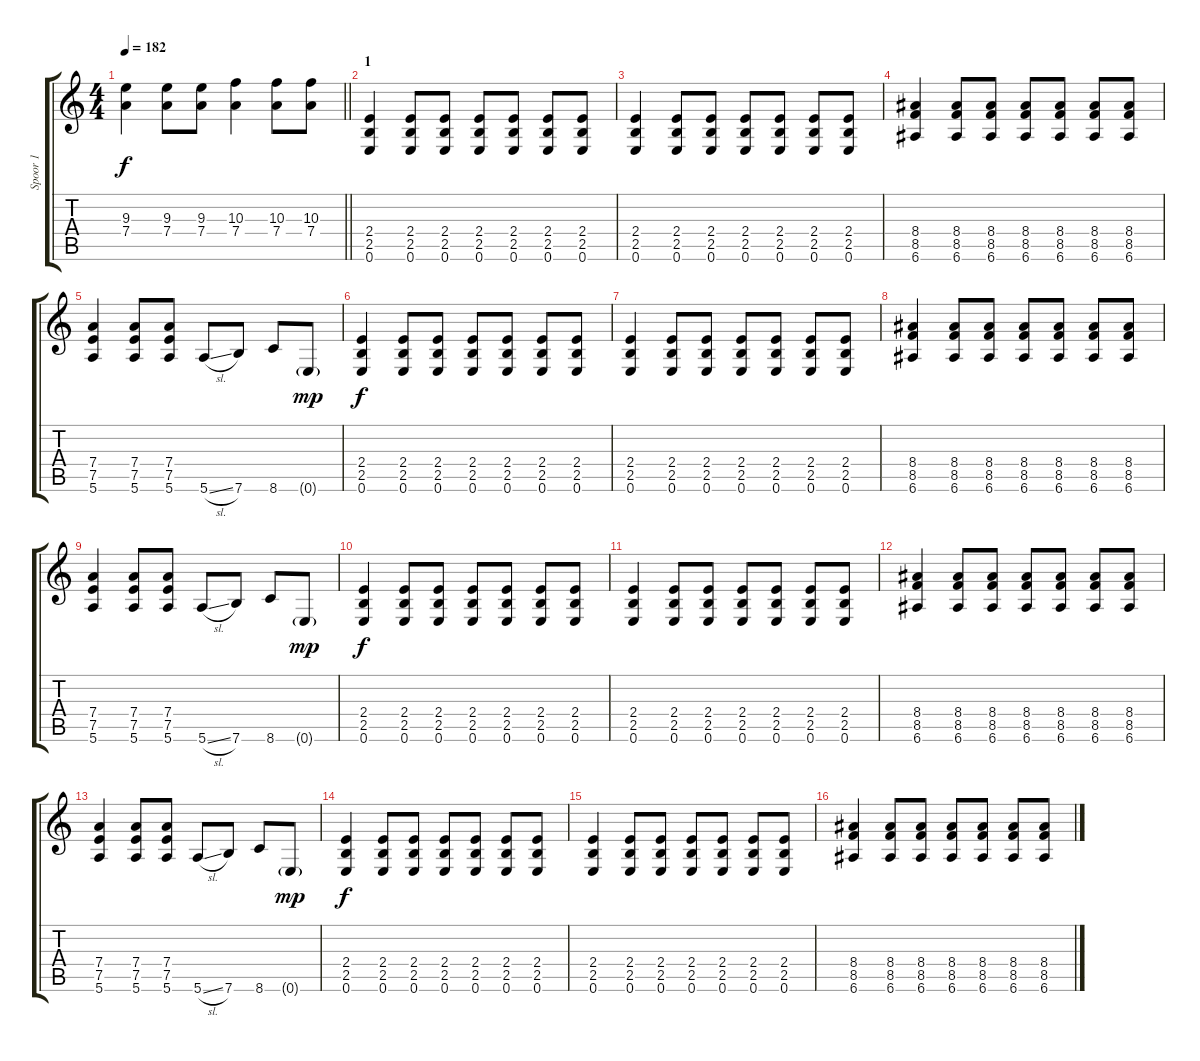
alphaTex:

\track ("Spoor 1" "Spoor 1") {instrument distortionguitar}
\staff {score tabs}
\tuning (E4 B3 G3 D3 A2 E2) {hide}
\ts (4 4)
\tempo 182
\clef g2
\barLineRight lightlight
\ks c
(9.3 7.4).4{dy f} (9.3 7.4).8 (9.3 7.4).8 (10.3 7.4).4 (10.3 7.4).8 (10.3 7.4).8 |
\section ("" "1")
(2.4 2.5 0.6).4 (2.4 2.5 0.6).8 (2.4 2.5 0.6).8 (2.4 2.5 0.6).8 (2.4 2.5 0.6).8 (2.4 2.5 0.6).8 (2.4 2.5 0.6).8 |
(2.4 2.5 0.6).4 (2.4 2.5 0.6).8 (2.4 2.5 0.6).8 (2.4 2.5 0.6).8 (2.4 2.5 0.6).8 (2.4 2.5 0.6).8 (2.4 2.5 0.6).8 |
(8.4 8.5 6.6).4 (8.4 8.5 6.6).8 (8.4 8.5 6.6).8 (8.4 8.5 6.6).8 (8.4 8.5 6.6).8 (8.4 8.5 6.6).8 (8.4 8.5 6.6).8 |
(7.4 7.5 5.6).4 (7.4 7.5 5.6).8 (7.4 7.5 5.6).8 5.6{sl}.8 7.6.8 8.6.8 0.6{g}.8{dy mp} |
(2.4 2.5 0.6).4{dy f} (2.4 2.5 0.6).8 (2.4 2.5 0.6).8 (2.4 2.5 0.6).8 (2.4 2.5 0.6).8 (2.4 2.5 0.6).8 (2.4 2.5 0.6).8 |
(2.4 2.5 0.6).4 (2.4 2.5 0.6).8 (2.4 2.5 0.6).8 (2.4 2.5 0.6).8 (2.4 2.5 0.6).8 (2.4 2.5 0.6).8 (2.4 2.5 0.6).8 |
(8.4 8.5 6.6).4 (8.4 8.5 6.6).8 (8.4 8.5 6.6).8 (8.4 8.5 6.6).8 (8.4 8.5 6.6).8 (8.4 8.5 6.6).8 (8.4 8.5 6.6).8 |
(7.4 7.5 5.6).4 (7.4 7.5 5.6).8 (7.4 7.5 5.6).8 5.6{sl}.8 7.6.8 8.6.8 0.6{g}.8{dy mp} |
(2.4 2.5 0.6).4{dy f} (2.4 2.5 0.6).8 (2.4 2.5 0.6).8 (2.4 2.5 0.6).8 (2.4 2.5 0.6).8 (2.4 2.5 0.6).8 (2.4 2.5 0.6).8 |
(2.4 2.5 0.6).4 (2.4 2.5 0.6).8 (2.4 2.5 0.6).8 (2.4 2.5 0.6).8 (2.4 2.5 0.6).8 (2.4 2.5 0.6).8 (2.4 2.5 0.6).8 |
(8.4 8.5 6.6).4 (8.4 8.5 6.6).8 (8.4 8.5 6.6).8 (8.4 8.5 6.6).8 (8.4 8.5 6.6).8 (8.4 8.5 6.6).8 (8.4 8.5 6.6).8 |
(7.4 7.5 5.6).4 (7.4 7.5 5.6).8 (7.4 7.5 5.6).8 5.6{sl}.8 7.6.8 8.6.8 0.6{g}.8{dy mp} |
(2.4 2.5 0.6).4{dy f} (2.4 2.5 0.6).8 (2.4 2.5 0.6).8 (2.4 2.5 0.6).8 (2.4 2.5 0.6).8 (2.4 2.5 0.6).8 (2.4 2.5 0.6).8 |
(2.4 2.5 0.6).4 (2.4 2.5 0.6).8 (2.4 2.5 0.6).8 (2.4 2.5 0.6).8 (2.4 2.5 0.6).8 (2.4 2.5 0.6).8 (2.4 2.5 0.6).8 |
(8.4 8.5 6.6).4 (8.4 8.5 6.6).8 (8.4 8.5 6.6).8 (8.4 8.5 6.6).8 (8.4 8.5 6.6).8 (8.4 8.5 6.6).8 (8.4 8.5 6.6).8
